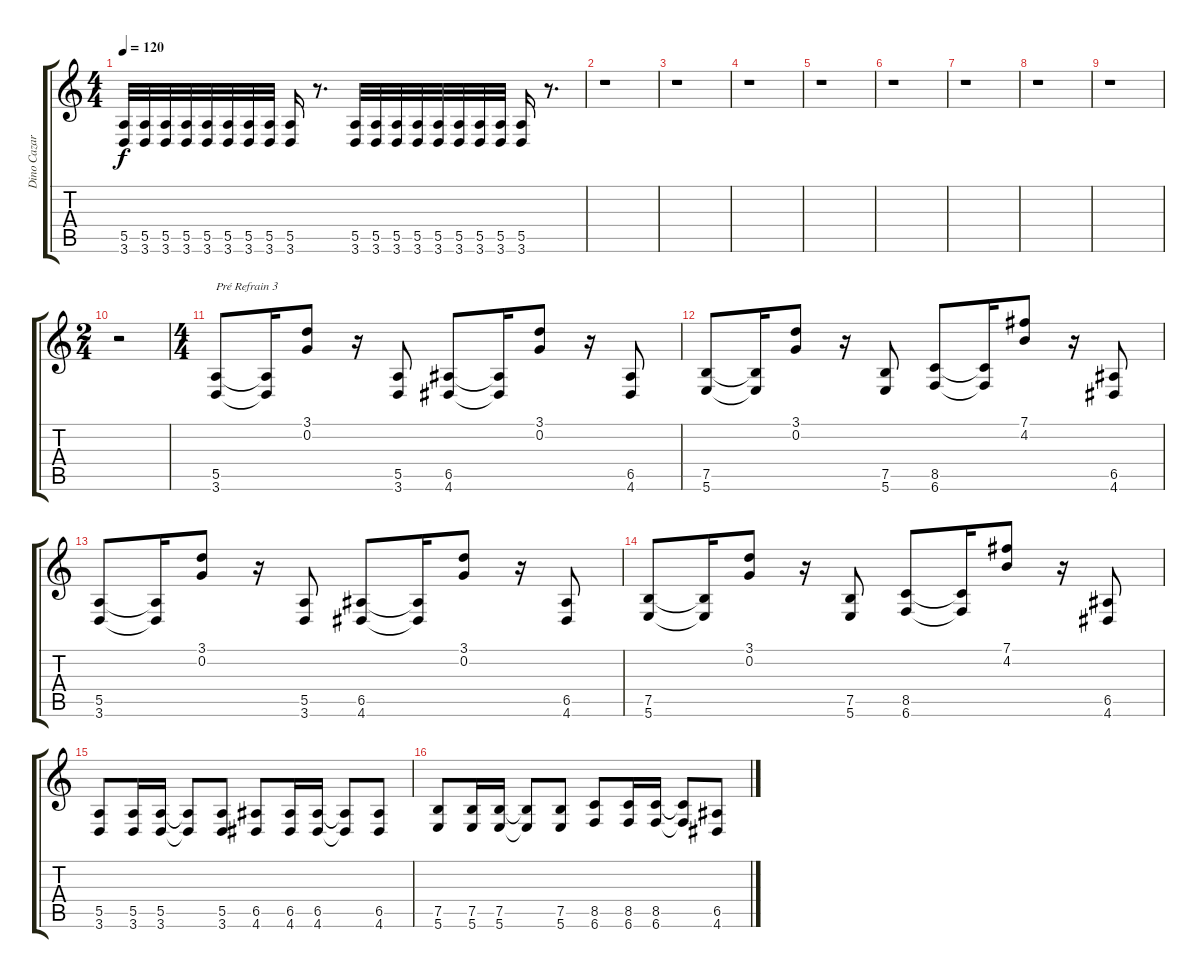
\track ("Dino Cazares" "Dino Cazar") {instrument distortionguitar}
\staff {score tabs}
\tuning (B3 G3 D3 A2 E2 B1) {hide}
\ts (4 4)
\tempo 120
\clef g2
\ks c
(5.5 3.6).32{dy f} (5.5 3.6).32 (5.5 3.6).32 (5.5 3.6).32 (5.5 3.6).32 (5.5 3.6).32 (5.5 3.6).32 (5.5 3.6).32 (5.5 3.6).16 r.8{d} (5.5 3.6).32 (5.5 3.6).32 (5.5 3.6).32 (5.5 3.6).32 (5.5 3.6).32 (5.5 3.6).32 (5.5 3.6).32 (5.5 3.6).32 (5.5 3.6).16 r.8{d} |
r.1 |
r.1 |
r.1 |
r.1 |
r.1 |
r.1 |
r.1 |
r.1 |
\ts (2 4)
r.2 |
\ts (4 4)
(5.5 3.6).8{txt "Pré Refrain 3"} (5.5{t} 3.6{t}).16 (3.1 0.2).8 r.16 (5.5 3.6).8 (6.5 4.6).8 (6.5{t} 4.6{t}).16 (3.1 0.2).8 r.16 (6.5 4.6).8 |
(7.5 5.6).8 (7.5{t} 5.6{t}).16 (3.1 0.2).8 r.16 (7.5 5.6).8 (8.5 6.6).8 (8.5{t} 6.6{t}).16 (7.1 4.2).8 r.16 (6.5 4.6).8 |
(5.5 3.6).8 (5.5{t} 3.6{t}).16 (3.1 0.2).8 r.16 (5.5 3.6).8 (6.5 4.6).8 (6.5{t} 4.6{t}).16 (3.1 0.2).8 r.16 (6.5 4.6).8 |
(7.5 5.6).8 (7.5{t} 5.6{t}).16 (3.1 0.2).8 r.16 (7.5 5.6).8 (8.5 6.6).8 (8.5{t} 6.6{t}).16 (7.1 4.2).8 r.16 (6.5 4.6).8 |
(5.5 3.6).8 (5.5 3.6).16 (5.5 3.6).16 (5.5{t} 3.6{t}).8 (5.5 3.6).8 (6.5 4.6).8 (6.5 4.6).16 (6.5 4.6).16 (6.5{t} 4.6{t}).8 (6.5 4.6).8 |
(7.5 5.6).8 (7.5 5.6).16 (7.5 5.6).16 (7.5{t} 5.6{t}).8 (7.5 5.6).8 (8.5 6.6).8 (8.5 6.6).16 (8.5 6.6).16 (8.5{t} 6.6{t}).8 (6.5 4.6).8
